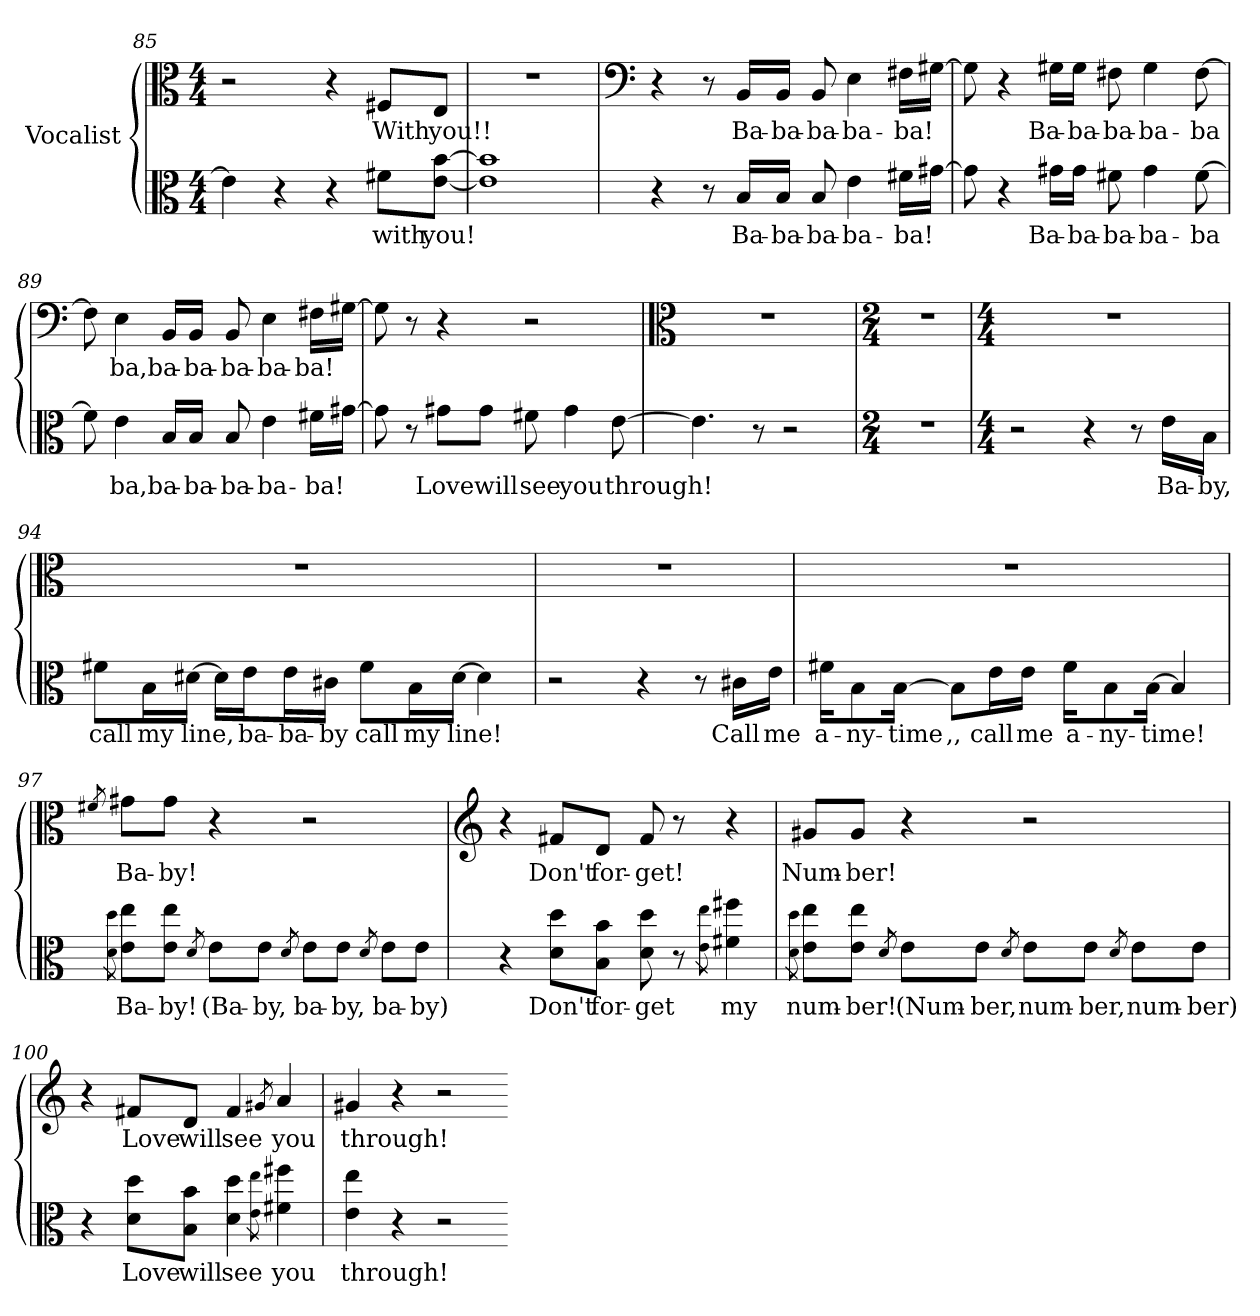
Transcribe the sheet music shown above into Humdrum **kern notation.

**kern	**text	**kern	**text
*part1	*part1	*part1	*part1
*staff2	*staff2	*staff1	*staff1
*I"Vocalist	*	*	*
*clefC3	*	*clefC3	*
*M4/4	*	*M4/4	*
=85	=85	=85	=85
4e]	_	2r	.
4r	.	.	.
4r	.	4r	.
8f#X\L	with	8F#X/L	With
[8e\ [8b\J	you!	8E/J	you!!
=86	=86	=86	=86
1e] 1b]	_	1r	.
=87	=87	=87	=87
*	*	*clefF4	*
4r	.	4r	.
8r	.	8r	.
16B/LL	Ba-	16BB/LL	Ba-
16B/JJ	-ba-	16BB/JJ	-ba-
8B	-ba-	8BB	-ba-
4e	-ba-	4E	-ba-
16f#X\LL	-ba!	16F#X\LL	-ba!
[16g#X\JJ	_	[16G#X\JJ	_
=88	=88	=88	=88
8g#]	_	8G#]	_
4r	.	4r	.
16g#X\LL	Ba-	16G#X\LL	Ba-
16g#\JJ	-ba-	16G#\JJ	-ba-
8f#X	-ba-	8F#X	-ba-
4g#	-ba-	4G#	-ba-
[8f#	-ba	[8F#	-ba
=89	=89	=89	=89
8f#]	_	8F#]	_
4e	ba,	4E	ba,
16B/LL	ba-	16BB/LL	ba-
16B/JJ	-ba-	16BB/JJ	-ba-
8B	-ba-	8BB	-ba-
4e	-ba-	4E	-ba-
16f#X\LL	-ba!	16F#X\LL	-ba!
[16g#X\JJ	_	[16G#X\JJ	_
=90	=90	=90	=90
8g#]	_	8G#]	_
8r	.	8r	.
8g#X\L	Love	4r	.
8g#\J	will	.	.
8f#X	see	2r	.
4g#	you	.	.
[8e	through!	.	.
=91	=91	=91	=91
*	*	*clefC3	*
4.e]	_	1r	.
8r	.	.	.
2r	.	.	.
=92	=92	=92	=92
*M2/4	*	*M2/4	*
2r	.	2r	.
=93	=93	=93	=93
*M4/4	*	*M4/4	*
2r	.	1r	.
4r	.	.	.
8r	.	.	.
16e\LL	Ba-	.	.
16B\JJ	-by,	.	.
=94	=94	=94	=94
8f#X\L	call	1r	.
16B\L	my	.	.
[16d#X\JJ	line,	.	.
16d#\LL]	_	.	.
16e\J	ba-	.	.
16e\L	-ba-	.	.
16c#X\JJ	-by	.	.
8f#\L	call	.	.
16B\L	my	.	.
[16d#\JJ	line!	.	.
4d#]	_	.	.
=95	=95	=95	=95
2r	.	1r	.
4r	.	.	.
8r	.	.	.
16c#X\LL	Call	.	.
16e\JJ	me	.	.
=96	=96	=96	=96
16f#X\KL	a-	1r	.
8B\	-ny-	.	.
[16B\Jk	-time	.	.
8B\L]	,,	.	.
16e\L	call	.	.
16e\JJ	me	.	.
16f#\KL	a-	.	.
8B\	-ny-	.	.
[16B\Jk	-time!	.	.
4B]	_	.	.
=97	=97	=97	=97
8qd 8qdd	_	8qf#X	_
8e\ 8ee\L	Ba-	8g#X\L	Ba-
8e\ 8ee\J	-by!	8g#\J	-by!
8qd	_	.	.
8e\L	(Ba-	4r	.
8e\J	-by,	.	.
8qd	_	.	.
8e\L	ba-	2r	.
8e\J	-by,	.	.
8qd	_	.	.
8e\L	ba-	.	.
8e\J	-by)	.	.
=98	=98	=98	=98
*	*	*clefG2	*
4r	.	4r	.
8d\ 8dd\L	Don't	8f#X/L	Don't
8B\ 8b\J	for-	8d/J	for-
8d 8dd	-get	8f#	-get!
8r	.	8r	.
8qe 8qee	_	.	.
4f#X 4ff#X	my	4r	.
=99	=99	=99	=99
8qd 8qdd	_	.	.
8e\ 8ee\L	num-	8g#X/L	Num-
8e\ 8ee\J	-ber!	8g#/J	-ber!
8qd	_	.	.
8e\L	(Num-	4r	.
8e\J	-ber,	.	.
8qd	_	.	.
8e\L	num-	2r	.
8e\J	-ber,	.	.
8qd	_	.	.
8e\L	num-	.	.
8e\J	-ber)	.	.
=100	=100	=100	=100
4r	.	4r	.
8d\ 8dd\L	Love	8f#X/L	Love
8B\ 8b\J	will	8d/J	will
4d 4dd	see	4f#	see
8qe 8qee	_	8qg#X	_
4f#X 4ff#X	you	4a	you
=101	=101	=101	=101
4e 4ee	through!	4g#X	through!
4r	.	4r	.
2r	.	2r	.
=-	=-	=-	=-
*-	*-	*-	*-
